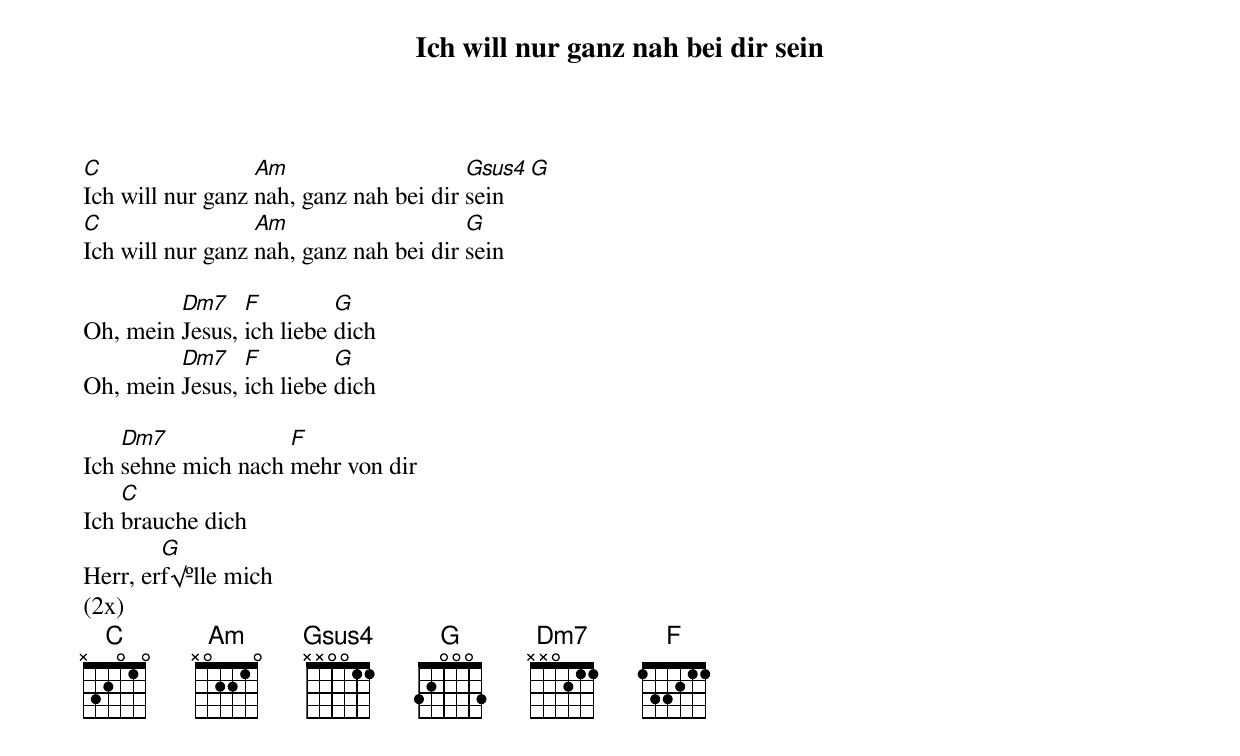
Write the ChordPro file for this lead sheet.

{title:Ich will nur ganz nah bei dir sein}
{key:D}

[C]Ich will nur ganz [Am]nah, ganz nah bei dir [Gsus4]sein[G]
[C]Ich will nur ganz [Am]nah, ganz nah bei dir [G]sein

Oh, mein [Dm7]Jesus, [F]ich liebe [G]dich
Oh, mein [Dm7]Jesus, [F]ich liebe [G]dich

Ich [Dm7]sehne mich nach [F]mehr von dir
Ich [C]brauche dich
Herr, er[G]f√ºlle mich
(2x)
